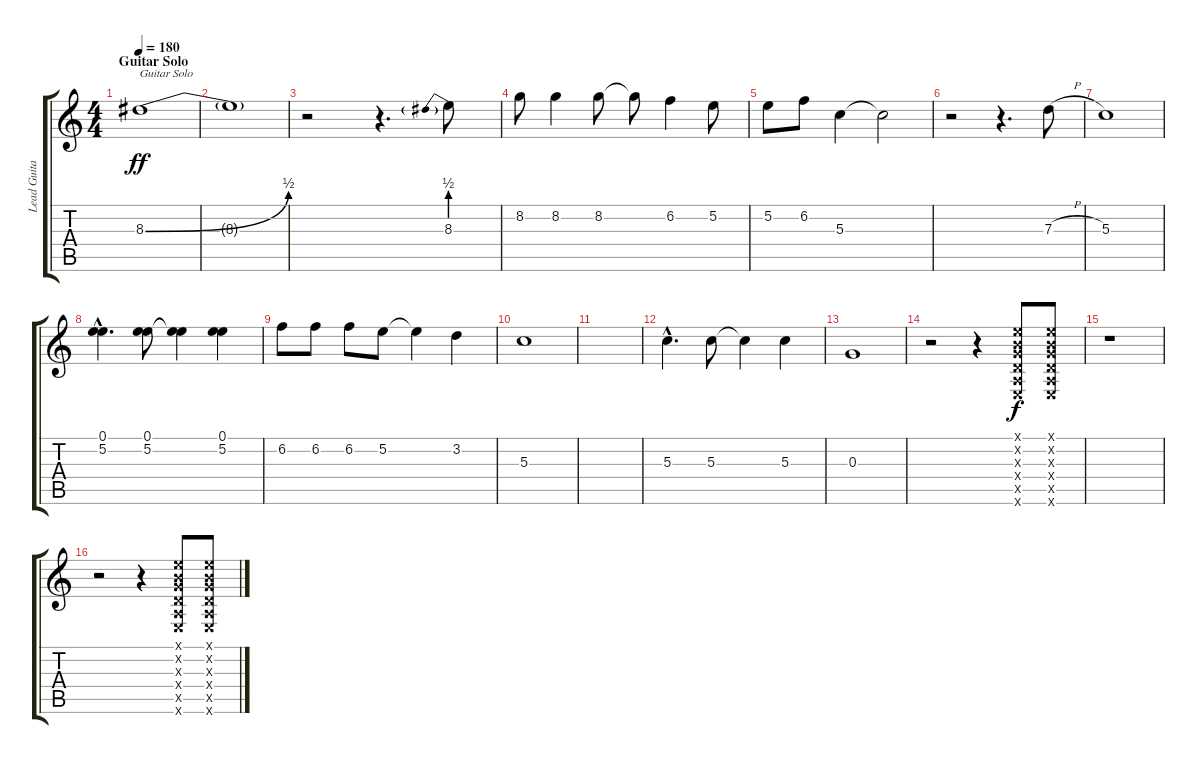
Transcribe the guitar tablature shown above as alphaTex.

\track ("Lead Guitar" "Lead Guita") {instrument distortionguitar}
\staff {score tabs}
\tuning (E4 B3 G3 D3 A2 E2) {hide}
\ts (4 4)
\section ("" "Guitar Solo")
\tempo 180
\clef g2
\ks c
8.3{be (bend 0 0 60 2)}.1{txt "Guitar Solo" dy ff} |
8.3{t}.1 |
r.2 r.4{d} 8.3{be (prebend 0 2 60 2)}.8 |
8.2.8 8.2.4 8.2.8 8.2{t}.8 6.2.4 5.2.8 |
5.2.8 6.2.8 5.3.4 5.3{t}.2 |
r.2 r.4{d} 7.3{h}.8 |
5.3.1 |
(0.1{hac} 5.2{hac}).4{d} (0.1 5.2).8 (0.1{t} 5.2{t}).4 (0.1 5.2).4 |
6.2.8 6.2.8 6.2.8 5.2.8 5.2{t}.4 3.2.4 |
5.3.1 |
|
5.3{hac}.4{d} 5.3.8 5.3{t}.4 5.3.4 |
0.3.1 |
r.2 r.4 (0.1{x} 0.2{x} 0.3{x} 0.4{x} 0.5{x} 0.6{x}).8{dy f} (0.1{x} 0.2{x} 0.3{x} 0.4{x} 0.5{x} 0.6{x}).8 |
r.1 |
r.2 r.4 (0.1{x} 0.2{x} 0.3{x} 0.4{x} 0.5{x} 0.6{x}).8 (0.1{x} 0.2{x} 0.3{x} 0.4{x} 0.5{x} 0.6{x}).8
